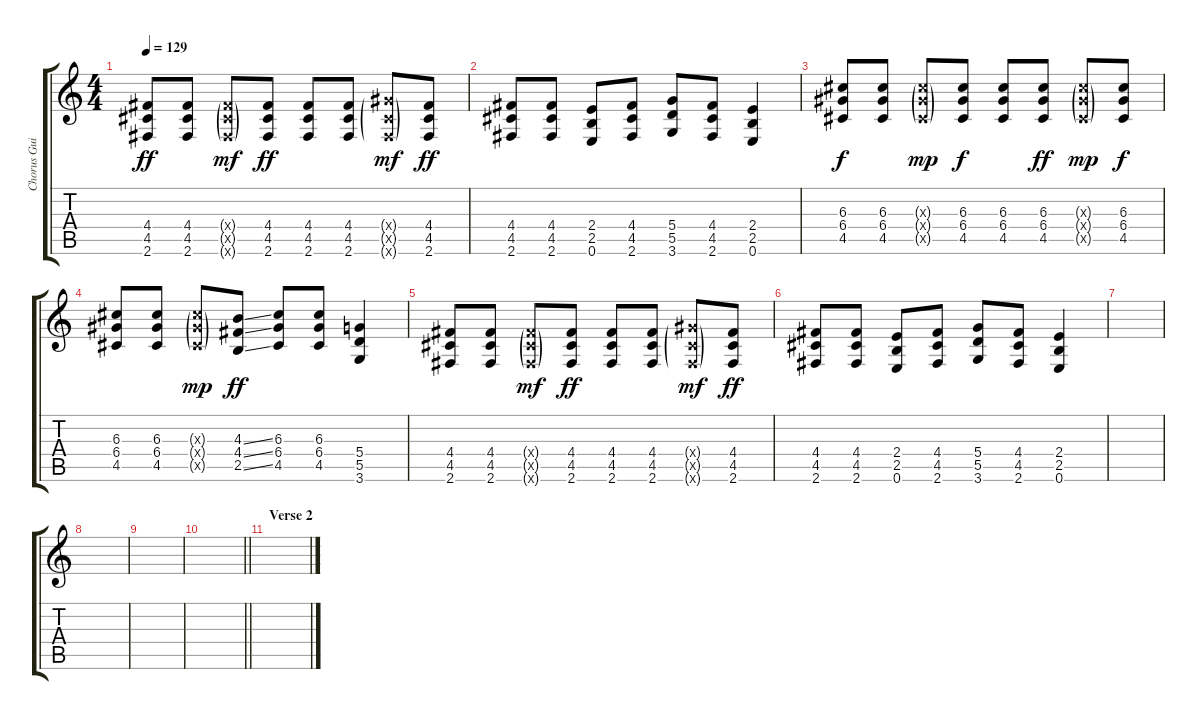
\track ("Chorus Guitar 2" "Chorus Gui") {instrument distortionguitar}
\staff {score tabs}
\tuning (E4 B3 G3 D3 A2 E2) {hide}
\ts (4 4)
\tempo 129
\clef g2
\ks c
(4.4 4.5 2.6).8{dy ff} (4.4 4.5 2.6).8 (4.4{g x} 4.5{g x} 2.6{g x}).8{dy mf} (4.4 4.5 2.6).8{dy ff} (4.4 4.5 2.6).8 (4.4 4.5 2.6).8 (6.4{g x} 4.5{g x} 2.6{g x}).8{dy mf} (4.4 4.5 2.6).8{dy ff} |
(4.4 4.5 2.6).8 (4.4 4.5 2.6).8 (2.4 2.5 0.6).8 (4.4 4.5 2.6).8 (5.4 5.5 3.6).8 (4.4 4.5 2.6).8 (2.4 2.5 0.6).4 |
(6.3 6.4 4.5).8{dy f} (6.3 6.4 4.5).8 (6.3{g x} 6.4{g x} 4.5{g x}).8{dy mp} (6.3 6.4 4.5).8{dy f} (6.3 6.4 4.5).8 (6.3 6.4 4.5).8{dy ff} (6.3{g x} 6.4{g x} 4.5{g x}).8{dy mp} (6.3 6.4 4.5).8{dy f} |
(6.3 6.4 4.5).8 (6.3 6.4 4.5).8 (6.3{g x} 6.4{g x} 4.5{g x}).8{dy mp} (4.3{ss} 4.4{ss} 2.5{ss}).8{dy ff} (6.3 6.4 4.5).8 (6.3 6.4 4.5).8 (5.4 5.5 3.6).4 |
(4.4 4.5 2.6).8 (4.4 4.5 2.6).8 (4.4{g x} 4.5{g x} 2.6{g x}).8{dy mf} (4.4 4.5 2.6).8{dy ff} (4.4 4.5 2.6).8 (4.4 4.5 2.6).8 (6.4{g x} 4.5{g x} 2.6{g x}).8{dy mf} (4.4 4.5 2.6).8{dy ff} |
(4.4 4.5 2.6).8 (4.4 4.5 2.6).8 (2.4 2.5 0.6).8 (4.4 4.5 2.6).8 (5.4 5.5 3.6).8 (4.4 4.5 2.6).8 (2.4 2.5 0.6).4 |
|
|
|
\barLineRight lightlight
|
\section ("" "Verse 2")
